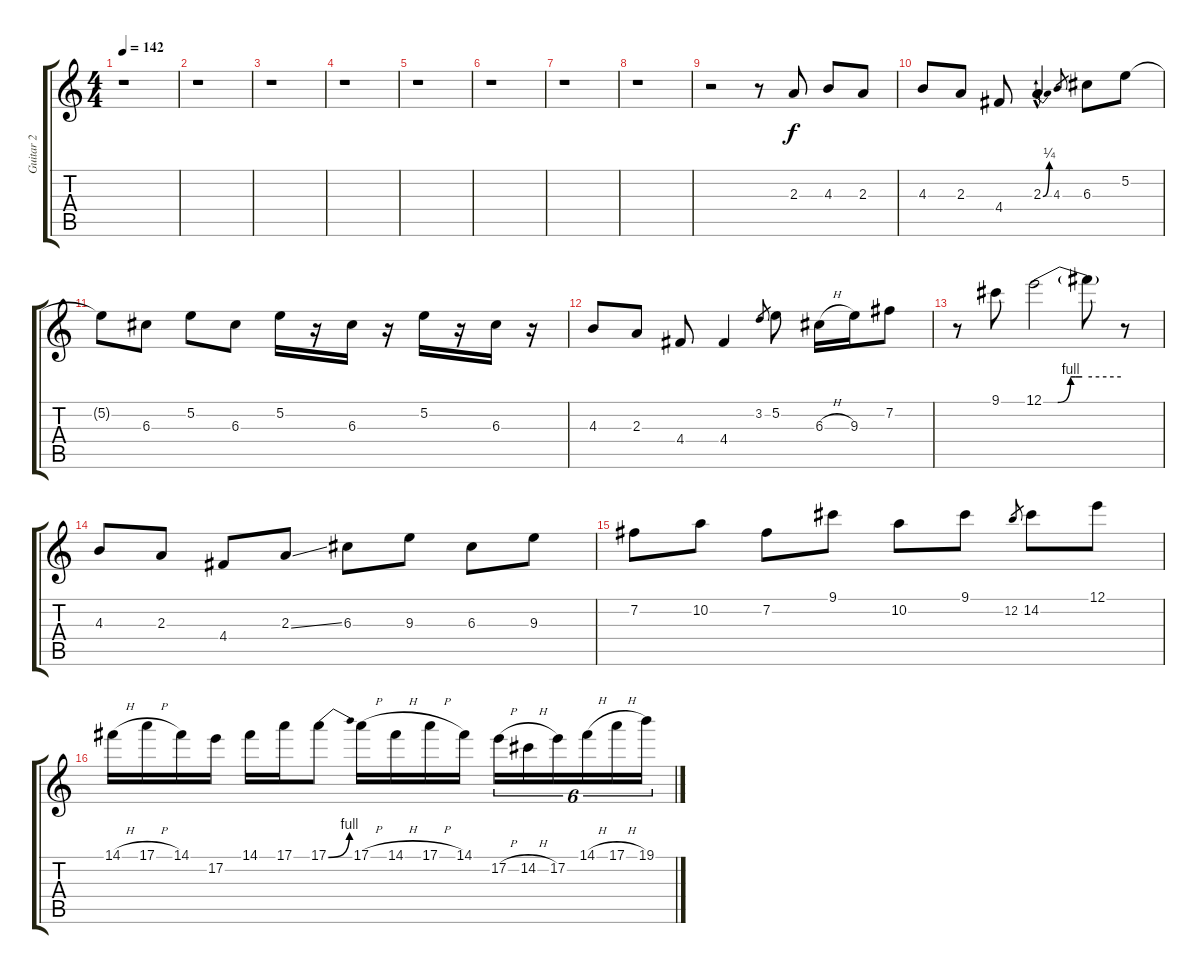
\track ("Guitar 2" "Guitar 2") {instrument overdrivenguitar}
\staff {score tabs}
\tuning (E4 B3 G3 D3 A2 E2) {hide}
\ts (4 4)
\tempo 142
\clef g2
\ks c
r.1{dy f} |
r.1 |
r.1 |
r.1 |
r.1 |
r.1 |
r.1 |
r.1 |
r.2 r.8 2.3.8 4.3.8 2.3.8 |
4.3.8 2.3.8 4.4.8 2.3{be (bend 0 0 60 1) hac}.4{d} 4.3.8{gr} 6.3.8 5.2.8 |
5.2{t}.8 6.3.8 5.2.8 6.3.8 5.2.16 r.16 6.3.16 r.16 5.2.16 r.16 6.3.16 r.16 |
4.3.8 2.3.8 4.4.8 4.4.4 3.2.8{gr} 5.2.8 6.3{h}.16 9.3.16 7.2.8 |
r.8 9.1.8 12.1{be (custom 0 0 11 0 21 4 25 4 30 4 60 4)}.2 12.1{t}.8 r.8 |
4.3.8 2.3.8 4.4.8 2.3{ss}.8 6.3.8 9.3.8 6.3.8 9.3.8 |
7.2.8 10.2.8 7.2.8 9.1.8 10.2.8 9.1.8 12.2.8{gr} 14.2.8 12.1.8 |
14.1{h}.16 17.1{h}.16 14.1.16 17.2.16 14.1.16 17.1.16 17.1{be (bend 0 0 60 4)}.8 17.1{h}.16 14.1{h}.16 17.1{h}.16 14.1.16 17.2{h}.16{tu (6 4)} 14.2{h}.16{tu (6 4)} 17.2.16{tu (6 4)} 14.1{h}.16{tu (6 4)} 17.1{h}.16{tu (6 4)} 19.1.16{tu (6 4)}
